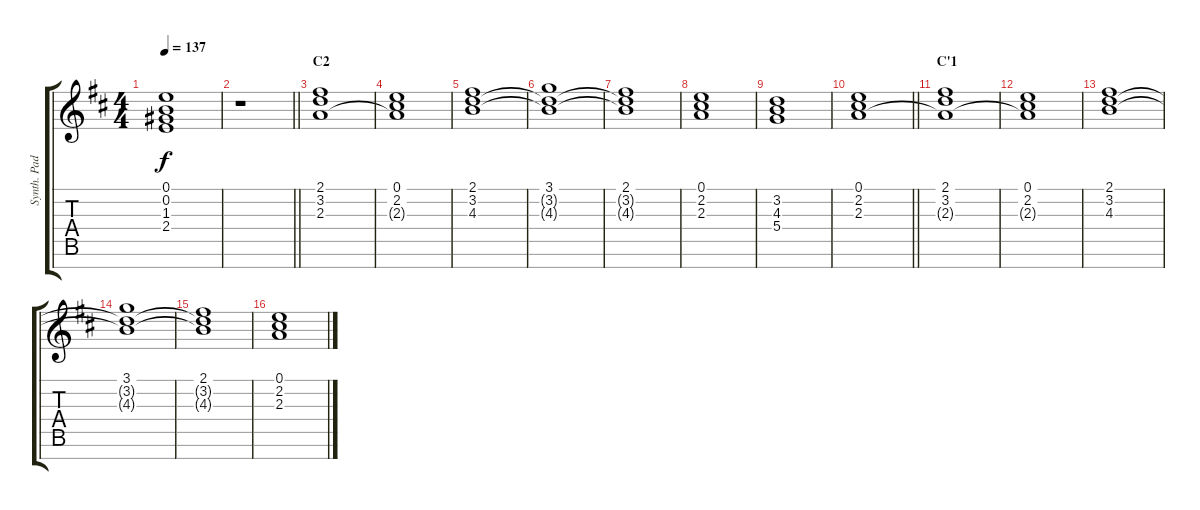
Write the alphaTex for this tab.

\track ("Synth. Pad" "Synth. Pad") {instrument pad2warm}
\staff {score tabs}
\tuning (E5 B4 G4 D4 A3 E3 B2) {hide}
\ts (4 4)
\tempo 137
\clef g2
\ks d
(0.1{t} 0.2{t} 1.3{t} 2.4{t}).1{dy f} |
\barLineRight lightlight
r.1 |
\section ("" "C2")
(2.1 3.2 2.3).1 |
(0.1 2.2 2.3{t}).1 |
(2.1 3.2 4.3).1 |
(3.1 3.2{t} 4.3{t}).1 |
(2.1 3.2{t} 4.3{t}).1 |
(0.1 2.2 2.3).1 |
(3.2 4.3 5.4).1 |
\barLineRight lightlight
(0.1 2.2 2.3).1 |
\section ("" "C'1")
(2.1 3.2 2.3{t}).1 |
(0.1 2.2 2.3{t}).1 |
(2.1 3.2 4.3).1 |
(3.1 3.2{t} 4.3{t}).1 |
(2.1 3.2{t} 4.3{t}).1 |
(0.1 2.2 2.3).1
